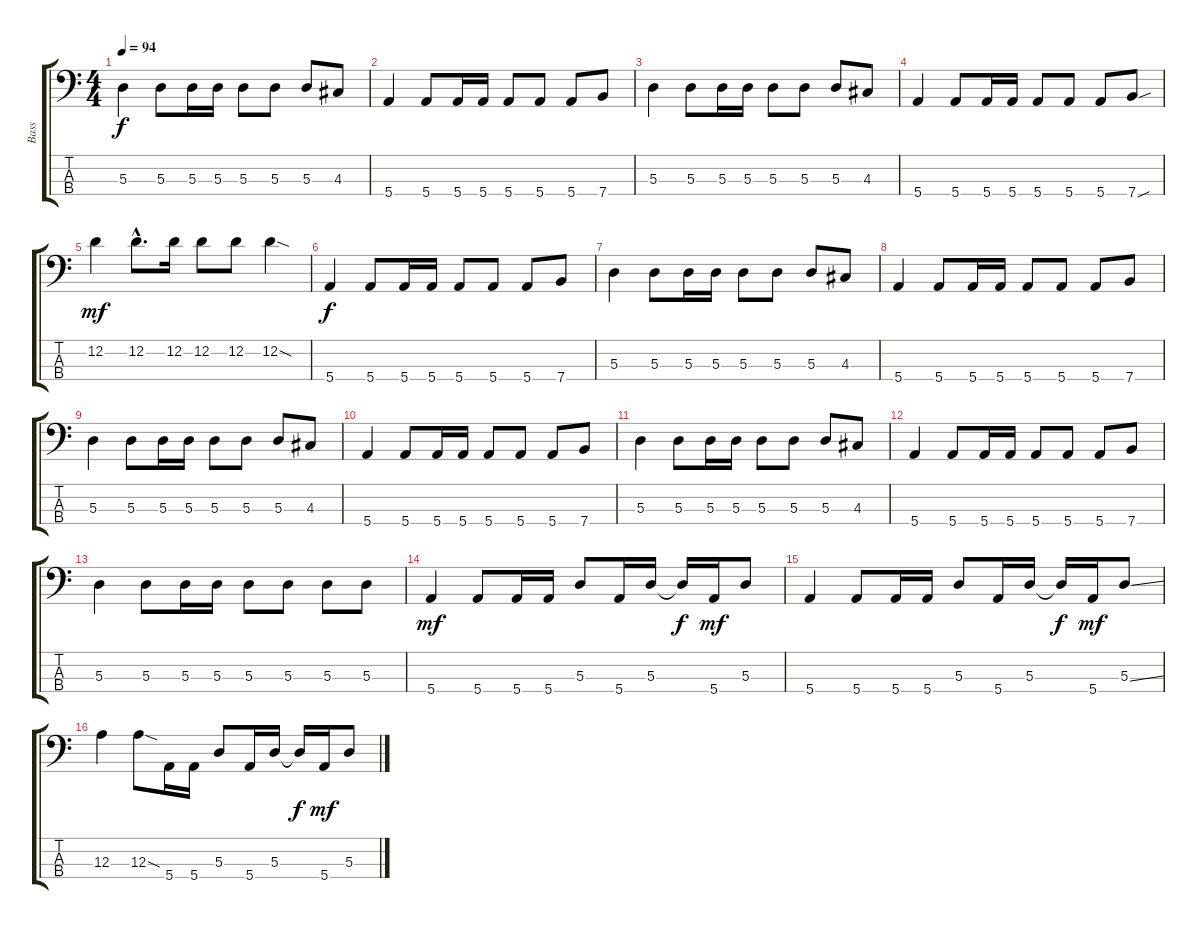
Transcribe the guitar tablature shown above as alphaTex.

\track ("Bass" "Bass") {instrument electricbassfinger}
\staff {score tabs}
\tuning (G2 D2 A1 E1) {hide}
\ts (4 4)
\tempo 94
\clef f4
\ks c
5.3.4{dy f} 5.3.8 5.3.16 5.3.16 5.3.8 5.3.8 5.3.8 4.3.8 |
5.4.4 5.4.8 5.4.16 5.4.16 5.4.8 5.4.8 5.4.8 7.4.8 |
5.3.4 5.3.8 5.3.16 5.3.16 5.3.8 5.3.8 5.3.8 4.3.8 |
5.4.4 5.4.8 5.4.16 5.4.16 5.4.8 5.4.8 5.4.8 7.4{sou}.8 |
12.2.4{dy mf} 12.2{hac}.8{d} 12.2.16 12.2.8 12.2.8 12.2{sod}.4 |
5.4.4{dy f} 5.4.8 5.4.16 5.4.16 5.4.8 5.4.8 5.4.8 7.4.8 |
5.3.4 5.3.8 5.3.16 5.3.16 5.3.8 5.3.8 5.3.8 4.3.8 |
5.4.4 5.4.8 5.4.16 5.4.16 5.4.8 5.4.8 5.4.8 7.4.8 |
5.3.4 5.3.8 5.3.16 5.3.16 5.3.8 5.3.8 5.3.8 4.3.8 |
5.4.4 5.4.8 5.4.16 5.4.16 5.4.8 5.4.8 5.4.8 7.4.8 |
5.3.4 5.3.8 5.3.16 5.3.16 5.3.8 5.3.8 5.3.8 4.3.8 |
5.4.4 5.4.8 5.4.16 5.4.16 5.4.8 5.4.8 5.4.8 7.4.8 |
5.3.4 5.3.8 5.3.16 5.3.16 5.3.8 5.3.8 5.3.8 5.3.8 |
5.4.4{dy mf} 5.4.8 5.4.16 5.4.16 5.3.8 5.4.16 5.3.16 5.3{t}.16{dy f} 5.4.16{dy mf} 5.3.8 |
5.4.4 5.4.8 5.4.16 5.4.16 5.3.8 5.4.16 5.3.16 5.3{t}.16{dy f} 5.4.16{dy mf} 5.3{ss}.8 |
12.3.4 12.3{sod}.8 5.4.16 5.4.16 5.3.8 5.4.16 5.3.16 5.3{t}.16{dy f} 5.4.16{dy mf} 5.3{sl}.8
